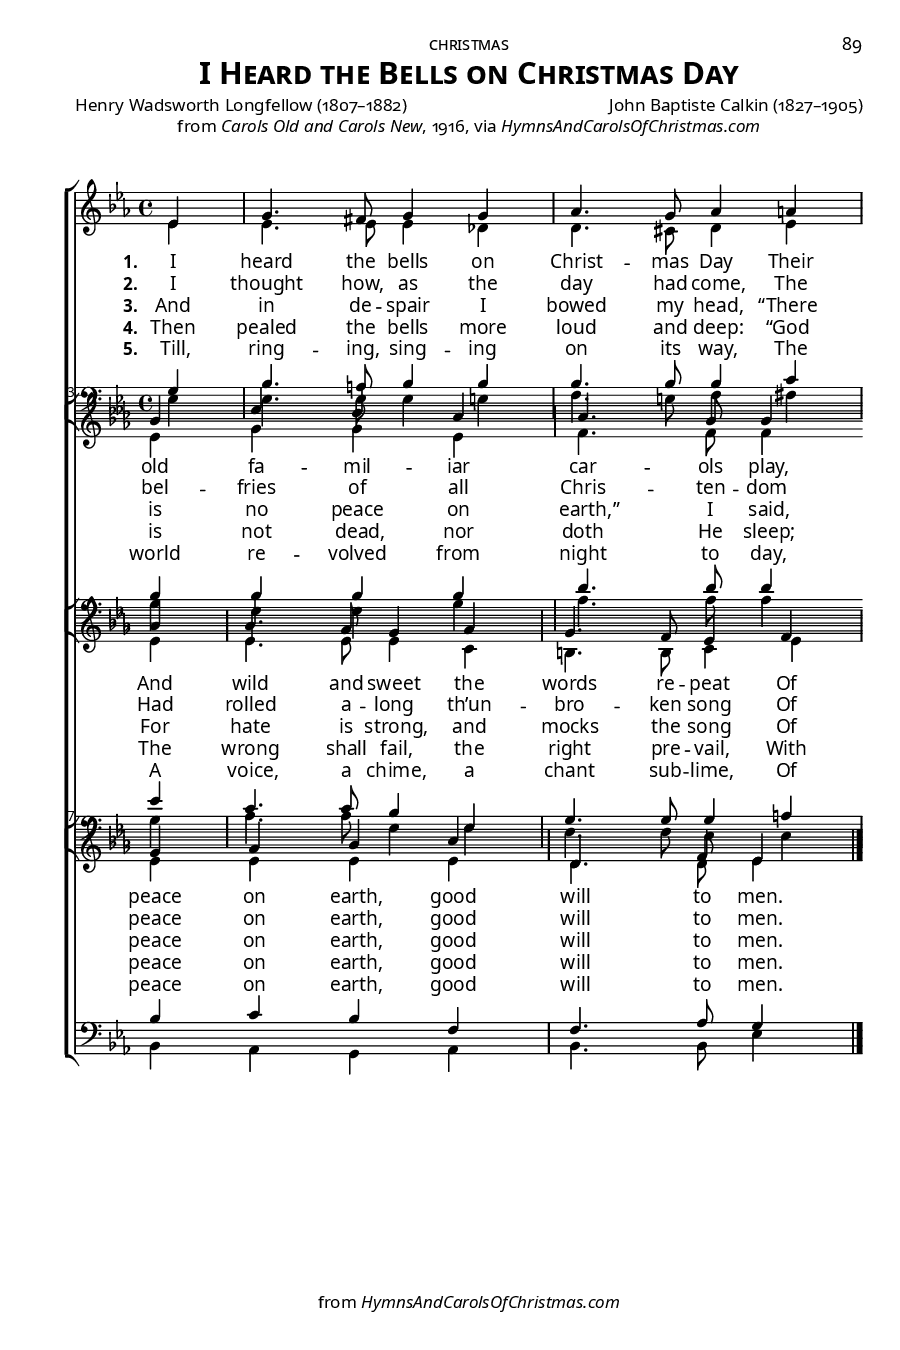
\version "2.14.2"
\include "util.ly"
\header {
    title = \markup{\override #'(font-name . "Garamond Premier Pro Semibold"){ \abs-fontsize #15 \smallCapsOldStyle"I Heard the Bells on Christmas Day"}}
    poet = \markup\oldStyleNum"Henry Wadsworth Longfellow (1807–1882)"
    composer = \markup\oldStyleNum"John Baptiste Calkin (1827–1905)"
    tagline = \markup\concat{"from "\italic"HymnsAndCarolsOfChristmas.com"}
  }\paper {
  print-all-headers = ##f
  paper-height = 9\in
  paper-width = 6\in
  indent = 0\in
  %system-system-spacing = #'((basic-distance . 10) (padding . 0))
  system-system-spacing =
    #'((basic-distance . 0)
       (minimum-distance . 0)
       (padding . -5)
       (stretchability . 100))
  score-markup-spacing =
    #'((basic-distance . 0)
       (minimum-distance . 0)
       (padding . 1)
       (stretchability . 0))
  last-bottom-spacing =
    #'((basic-distance . 0)
       (minimum-distance . 0)
       (padding . -0.5)
       (stretchability . 0))
  ragged-last-bottom = ##t
  ragged-bottom = ##f
  two-sided = ##t
  inner-margin = 0.5\in
  outer-margin = 0.25\in
  top-margin = 0.25\in
  bottom-margin = 0.25\in
  first-page-number = #089
  print-first-page-number = ##t
  headerLine = \markup{\override #'(font-name . "Garamond Premier Pro") \smallCapsOldStyle"christmas"}
  oddHeaderMarkup = \markup\fill-line{
     \override #'(font-name . "Garamond Premier Pro")\abs-fontsize #8.5
     \combine 
        \fill-line{"" \if \should-print-page-number
        \oldStylePageNum""
        }
        \fill-line{\headerLine}
  }
  evenHeaderMarkup = \markup {
     \override #'(font-name . "Garamond Premier Pro")\abs-fontsize #8.5
     \combine
        \if \should-print-page-number
        \oldStylePageNum""
        \fill-line{\headerLine}
  }
}
#(set-global-staff-size 15) \paper{ #(define fonts (make-pango-font-tree "GoudyOlSt BT" "Garamond Premier Pro" "Garamond Premier Pro" (/ 15 20))) }

\markup \fill-line { \concat{ "from " \italic"Carols Old and Carols New" \oldStyleNum", 1916, via " \italic"HymnsAndCarolsOfChristmas.com" }}
\markup\vspace#1.25




















global = {
  \key ees \major
  \time 4/4
  \override DynamicLineSpanner #'staff-padding = #0.0
  \override DynamicLineSpanner #'Y-extent = #'(-1 . 1)
}

sopMusic = \relative c' {
  \partial 4 ees4 |
  g4. fis8 g4 g4 |
  aes4. g8 aes4 a |
  bes4 ees d c |
  c4. bes8 bes4 \bar"" \break
  
  bes4 |
  bes4. aes8 g4 aes |
  g4. f8 ees4 f |
  g aes bes c |
  d,4. f8 ees4 \bar "|."
}
sopWords = \lyricmode {
  
}

altoMusic = \relative c' {
  ees4 |
  ees4. ees8 ees4 des |
  d4. cis8 d4 ees |
  ees g g ees |
  f4. f8 f4 |
  
  ees4 |
  ees4. ees8 ees4 c |
  b4. b8 c4 ees |
  ees ees ees ees |
  d4. d8 ees4 \bar "|."
}
altoWords = \lyricmode {
  \dropLyricsIX
  \set stanza = #"1. "
  I heard the bells on Christ -- mas Day Their old fa -- mil -- iar car -- ols play,
  And wild and sweet the words re -- peat Of peace on earth, good will to men.
}
altoWordsII = \lyricmode {
  \dropLyricsIX
%\markup\italic
  \set stanza = #"2. "
  I thought how, as the day had come, The bel -- fries of all Chris -- ten -- dom
  Had rolled a -- long th’un -- bro -- ken song Of peace on earth, good will to men.
}
altoWordsIII = \lyricmode {
  \dropLyricsIX
  \set stanza = #"3. "
  And in de -- spair I bowed my head, “There is no peace on earth,” I said,
For hate is strong, and mocks the song Of peace on earth, good will to men.
}
altoWordsIV = \lyricmode {
  \dropLyricsIX
  \set stanza = #"4. "
  Then pealed the bells more loud and deep: “God is not dead, nor doth He sleep;
  The wrong shall fail, the right pre -- vail, With peace on earth, good will to men.
}
altoWordsV = \lyricmode {
  \dropLyricsIX
  \set stanza = #"5. "
  Till, ring -- ing, sing -- ing on its way, The world re -- volved from night to day,
  A voice, a chime, a chant sub -- lime, Of peace on earth, good will to men.
}
altoWordsVI = \lyricmode {
}
tenorMusic = \relative c' {
  g4 |
  bes4. a8 bes4 bes |
  bes4. bes8 bes4 c |
  bes4 bes bes bes |
  d4. d8 d4 |
  
  ees4 |
  c4. c8 bes4 ees, |
  g4. g8 g4 a |
  bes c bes f |
  f4. aes8 g4 \bar "|."
}
tenorWords = \lyricmode {

}

bassMusic = \relative c {
  ees4 |
  ees4. ees8 ees4 e |
  f4. e8 f4 fis |
  g ees ees g |
  aes4. aes8 aes4 |
  
  g4 |
  aes4. aes8 ees4 ees |
  d4. d8 c4 c |
  bes aes g aes |
  bes4. bes8 ees4 \bar "|."
}
bassWords = \lyricmode {

}

pianoRH = \relative c' {
  
}
pianoLH = \relative c' {
  
}

\score {
  <<
   \new ChoirStaff <<
%    \new Lyrics = sopranos \with { \override VerticalAxisGroup #'nonstaff-relatedstaff-spacing = #'((basic-distance . 1)) }
    \new Staff = women <<
      \new Voice = "sopranos" { \voiceOne << \global \sopMusic >> }
      \new Voice = "altos" { \voiceTwo << \global \altoMusic >> }
    >>
    \new Lyrics \with { alignAboveContext = #"women" \override VerticalAxisGroup #'nonstaff-relatedstaff-spacing = #'((basic-distance . 1))} \lyricsto "sopranos" \sopWords
    \new Lyrics = "altosVI"  \with { alignBelowContext = #"women" } \lyricsto "sopranos" \altoWordsVI
    \new Lyrics = "altosV"  \with { alignBelowContext = #"women" } \lyricsto "sopranos" \altoWordsV
    \new Lyrics = "altosIV"  \with { alignBelowContext = #"women" } \lyricsto "sopranos" \altoWordsIV
    \new Lyrics = "altosIII"  \with { alignBelowContext = #"women" } \lyricsto "sopranos" \altoWordsIII
    \new Lyrics = "altosII"  \with { alignBelowContext = #"women" } \lyricsto "sopranos" \altoWordsII
    \new Lyrics = "altos"  \with { alignBelowContext = #"women" \override VerticalAxisGroup #'nonstaff-relatedstaff-spacing = #'((padding . -0.5)) } \lyricsto "sopranos" \altoWords
   \new Staff = men <<
      \clef bass
      \new Voice = "tenors" { \voiceOne << \global \tenorMusic >> }
      \new Voice = "basses" { \voiceTwo << \global \bassMusic >> }
    >>
    \new Lyrics \with { alignAboveContext = #"men" \override VerticalAxisGroup #'nonstaff-relatedstaff-spacing = #'((basic-distance . 1)) } \lyricsto "tenors" \tenorWords
    \new Lyrics \with { alignBelowContext = #"men" \override VerticalAxisGroup #'nonstaff-relatedstaff-spacing = #'((basic-distance . 1)) } \lyricsto "basses" \bassWords
  >>
%    \new PianoStaff << \new Staff { \new Voice { \pianoRH } } \new Staff { \clef "bass" \pianoLH } >>
  >>
  \layout {
    \context {
      \Score
      %\override SpacingSpanner #'base-shortest-duration = #(ly:make-moment 1 8)
      %\override SpacingSpanner #'common-shortest-duration = #(ly:make-moment 1 4)
    }
    \context {
      % Remove all empty staves
      % \Staff \RemoveEmptyStaves \override VerticalAxisGroup #'remove-first = ##t
    }
    \context {
      \Lyrics
      \override LyricText #'X-offset = #center-on-word
    }
  }
  
  \midi {
    \tempo 4 = 105
    \set Staff.midiInstrument = "piccolo"
  
    \context {
      \Voice
      \remove "Dynamic_performer"
    }
  }
}
